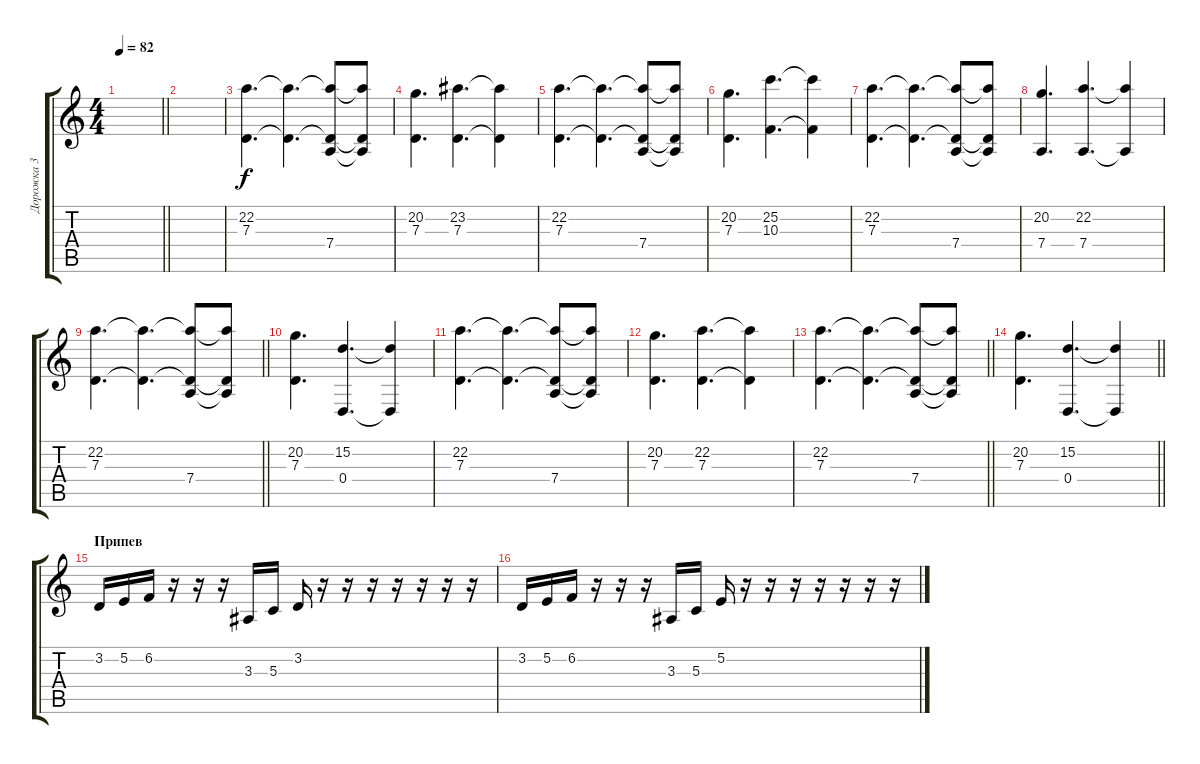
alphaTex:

\track ("Дорожка 3" "Дорожка 3") {instrument stringensemble1}
\staff {score tabs}
\tuning (E4 B3 G3 D3 A2 D2) {hide}
\ts (4 4)
\tempo 82
\clef g2
\barLineRight lightlight
\ks c
|
\section ("" "")
|
(22.2 7.3).4{d volume 9} (22.2{t} 7.3{t}).4{d} (22.2{t} 7.3{t} 7.4).8 (22.2{t} 7.3{t} 7.4{t}).8 |
(20.2 7.3).4{d} (23.2 7.3).4{d} (23.2{t} 7.3{t}).4 |
(22.2 7.3).4{d volume 9} (22.2{t} 7.3{t}).4{d} (22.2{t} 7.3{t} 7.4).8 (22.2{t} 7.3{t} 7.4{t}).8 |
(20.2 7.3).4{d} (25.2 10.3).4{d} (25.2{t} 10.3{t}).4 |
(22.2 7.3).4{d volume 9} (22.2{t} 7.3{t}).4{d} (22.2{t} 7.3{t} 7.4).8 (22.2{t} 7.3{t} 7.4{t}).8 |
(20.2 7.4).4{d} (22.2 7.4).4{d} (22.2{t} 7.4{t}).4 |
\barLineRight lightlight
(22.2 7.3).4{d volume 9} (22.2{t} 7.3{t}).4{d} (22.2{t} 7.3{t} 7.4).8 (22.2{t} 7.3{t} 7.4{t}).8 |
(20.2 7.3).4{d} (15.2 0.4).4{d} (15.2{t} 0.4{t}).4 |
(22.2 7.3).4{d volume 9} (22.2{t} 7.3{t}).4{d} (22.2{t} 7.3{t} 7.4).8 (22.2{t} 7.3{t} 7.4{t}).8 |
(20.2 7.3).4{d} (22.2 7.3).4{d} (22.2{t} 7.3{t}).4 |
\barLineRight lightlight
(22.2 7.3).4{d volume 9} (22.2{t} 7.3{t}).4{d} (22.2{t} 7.3{t} 7.4).8 (22.2{t} 7.3{t} 7.4{t}).8 |
\barLineRight lightlight
(20.2 7.3).4{d} (15.2 0.4).4{d} (15.2{t} 0.4{t}).4 |
\section ("" "Припев")
3.2.16{volume 13} 5.2.16 6.2.16 r.16 r.16 r.16 3.3.16 5.3.16 3.2.16 r.16 r.16 r.16 r.16 r.16 r.16 r.16 |
3.2.16 5.2.16 6.2.16 r.16 r.16 r.16 3.3.16 5.3.16 5.2.16 r.16 r.16 r.16 r.16 r.16 r.16 r.16
